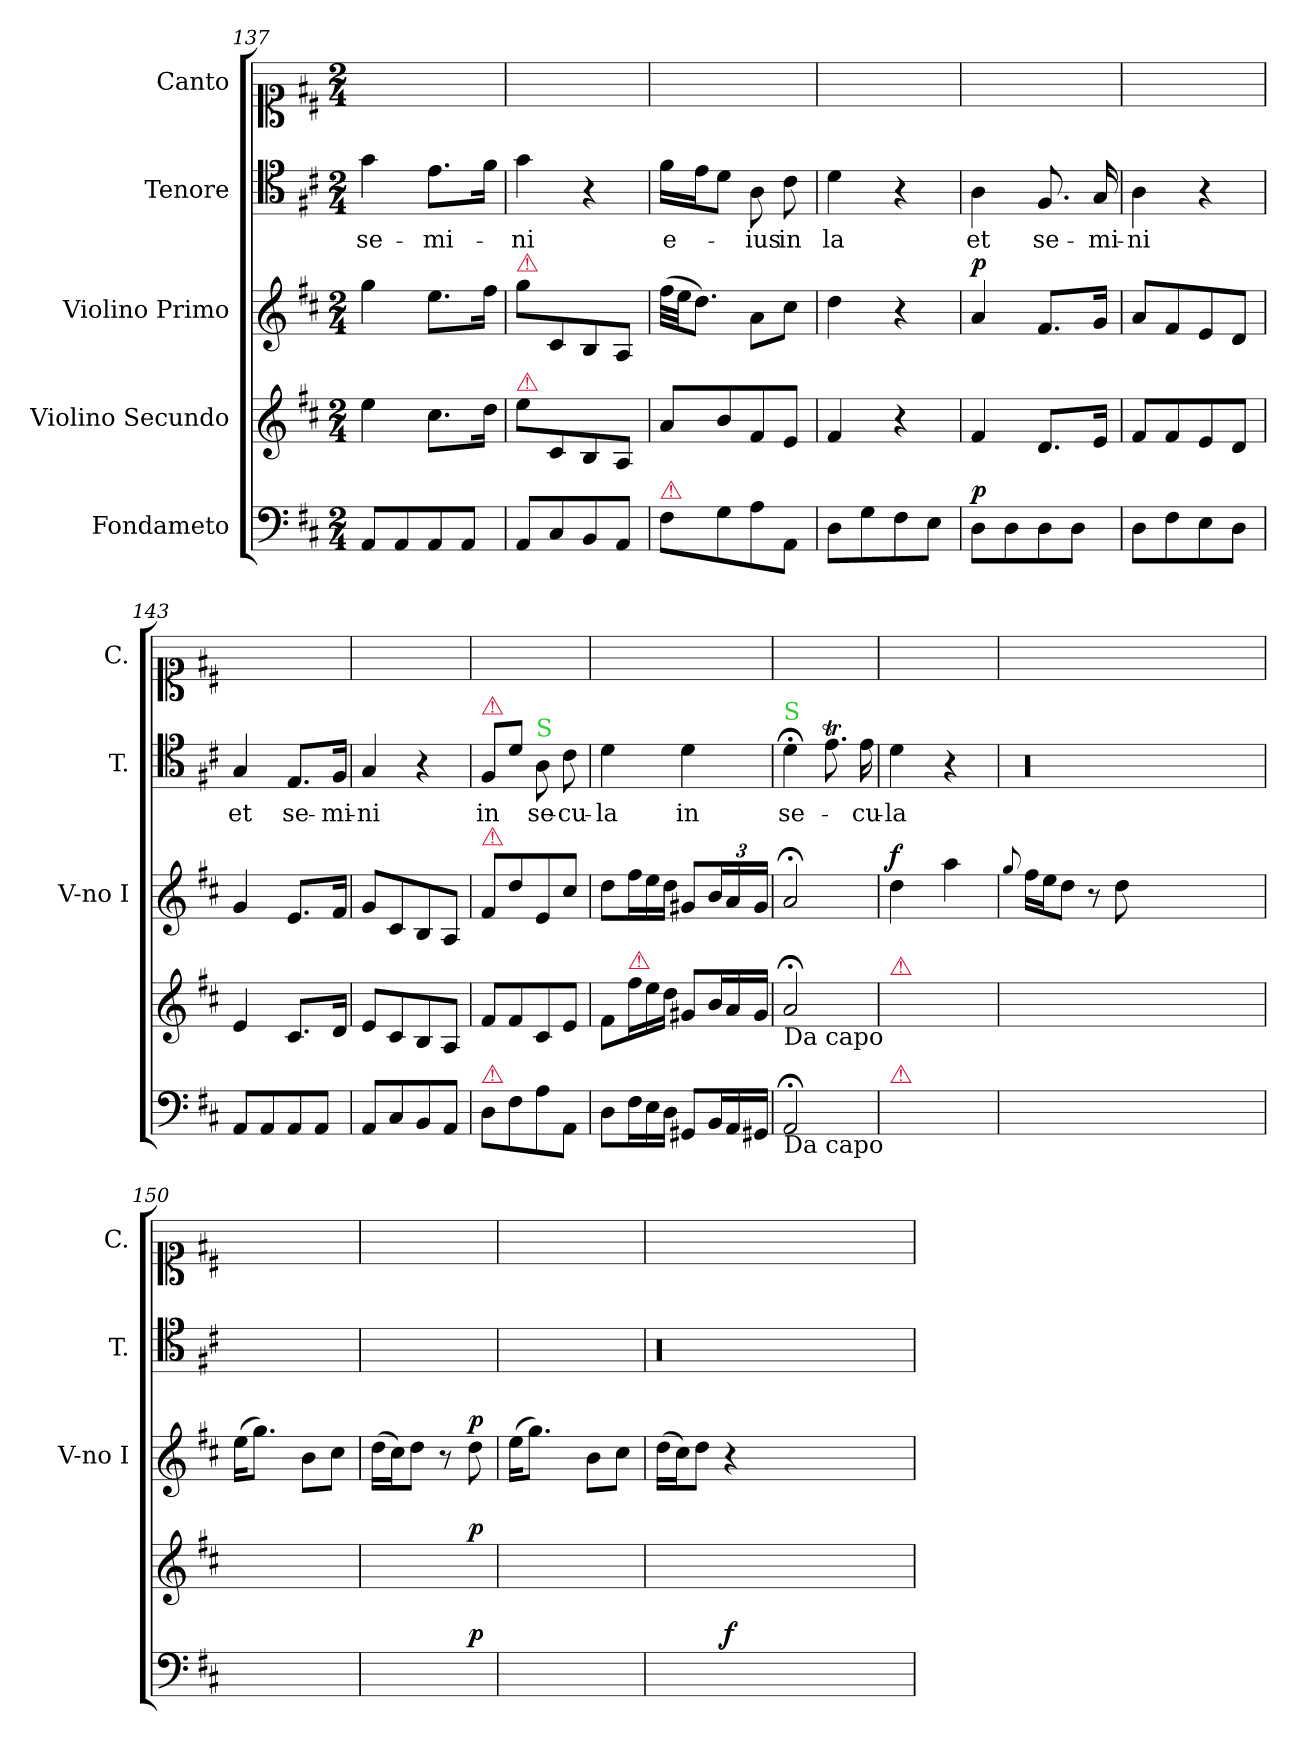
**kern	**dynam	**kern	**dynam	**kern	**dynam	**kern	**text	**kern
*part5	*part5	*part4	*part4	*part3	*part3	*part2	*part2	*part1
*staff5	*staff5	*staff4	*staff4	*staff3	*staff3	*staff2	*staff2	*staff1
*I"Fondameto	*	*I"Violino Secundo	*	*I"Violino Primo	*	*I"Tenore	*	*I"Canto
*	*	*	*	*I'V-no I	*	*I'T.	*	*I'C.
*clefF4	*	*clefG2	*	*clefG2	*	*clefC4	*	*clefC1
*k[f#c#]	*	*k[f#c#]	*	*k[f#c#]	*	*k[f#c#]	*	*k[f#c#]
*M2/4	*	*M2/4	*	*M2/4	*	*M2/4	*	*M2/4
=137	=137	=137	=137	=137	=137	=137	=137	=137
8AA/L	.	4ee\	.	4gg\	.	4g\	se-	2ryy
8AA/	.	.	.	.	.	.	.	.
8AA/	.	8.cc#\L	.	8.ee\L	.	8.e\L	-mi-	.
8AA/J	.	.	.	.	.	.	.	.
.	.	16dd\Jk	.	16ff#\Jk	.	16f#\Jk	.	.
=138	=138	=138	=138	=138	=138	=138	=138	=138
!	!	!	!	!LO:TX:a:color=crimson:t=⚠	!	!	!	!
!	!	!LO:TX:a:color=crimson:t=⚠	!	!	!	!	!	!
8AA/L	.	8ee\L	.	8gg\L	.	4g\	-ni	2ryy
8C#/	.	8c#/	.	8c#/	.	.	.	.
8BB/	.	8B/	.	8B/	.	4r	.	.
8AA/J	.	8A/J	.	8A/J	.	.	.	.
=139	=139	=139	=139	=139	=139	=139	=139	=139
!LO:TX:a:color=crimson:t=⚠	!	!	!	!	!	!	!	!
8F#\L	.	8a/L	.	(32ff#\LLL	.	16f#\LL	e-	2ryy
.	.	.	.	32ee\JJ	.	.	.	.
.	.	.	.	8.dd\J)	.	16e\J	.	.
8G\	.	8b/	.	.	.	8d\J	.	.
8A\	.	8f#/	.	8a\L	.	8A\	-ius	.
8AA/J	.	8e/J	.	8cc#\J	.	8c#\	in	.
=140	=140	=140	=140	=140	=140	=140	=140	=140
8D\L	.	4f#/	.	4dd\	.	4d\	la	2ryy
8G\	.	.	.	.	.	.	.	.
8F#\	.	4r	.	4r	.	4r	.	.
8E\J	.	.	.	.	.	.	.	.
=141	=141	=141	=141	=141	=141	=141	=141	=141
!	!LO:DY:a	!	!	!	!LO:DY:a	!	!	!
8D\L	p	4f#/	.	4a/	p	4A\	et	2ryy
8D\	.	.	.	.	.	.	.	.
8D\	.	8.d/L	.	8.f#/L	.	8.F#/	se-	.
8D\J	.	.	.	.	.	.	.	.
.	.	16e/Jk	.	16g/Jk	.	16G/	-mi-	.
=142	=142	=142	=142	=142	=142	=142	=142	=142
8D\L	.	8f#/L	.	8a/L	.	4A\	-ni	2ryy
8F#\	.	8f#/	.	8f#/	.	.	.	.
8E\	.	8e/	.	8e/	.	4r	.	.
8D\J	.	8d/J	.	8d/J	.	.	.	.
=143	=143	=143	=143	=143	=143	=143	=143	=143
8AA/L	.	4e/	.	4g/	.	4G/	et	2ryy
8AA/	.	.	.	.	.	.	.	.
8AA/	.	8.c#/L	.	8.e/L	.	8.E/L	se-	.
8AA/J	.	.	.	.	.	.	.	.
.	.	16d/Jk	.	16f#/Jk	.	16F#/Jk	-mi-	.
=144	=144	=144	=144	=144	=144	=144	=144	=144
8AA/L	.	8e/L	.	8g/L	.	4G/	-ni	2ryy
8C#/	.	8c#/	.	8c#/	.	.	.	.
8BB/	.	8B/	.	8B/	.	4r	.	.
8AA/J	.	8A/J	.	8A/J	.	.	.	.
=145	=145	=145	=145	=145	=145	=145	=145	=145
!	!	!	!	!	!	!LO:TX:a:color=crimson:t=⚠	!	!
!	!	!	!	!LO:TX:a:color=crimson:t=⚠	!	!	!	!
!LO:TX:a:color=crimson:t=⚠	!	!	!	!	!	!	!	!
8D\L	.	8f#/L	.	8f#/L	.	8F#/L	in	2ryy
8F#\	.	8f#/	.	8dd\	.	8d\J	.	.
!	!	!	!	!	!	!LO:TX:a:color=limegreen:t=S	!	!
8A\	.	8c#/	.	8e/	.	8A\	se-	.
8AA/J	.	8e/J	.	8cc#\J	.	8c#\	-cu-	.
=146	=146	=146	=146	=146	=146	=146	=146	=146
8D\L	.	8f#/L	.	8dd\L	.	4d\	-la	2ryy
*Xtuplet	*	*Xtuplet	*	*Xtuplet	*	*	*	*
!	!	!LO:TX:a:color=crimson:t=⚠	!	!	!	!	!	!
24F#\L	.	24ff#\L	.	24ff#\L	.	.	.	.
24E\	.	24ee\	.	24ee\	.	.	.	.
24D\JJ	.	24dd\JJ	.	24dd\JJ	.	.	.	.
8GG#X/L	.	8g#X/L	.	8g#X/L	.	4d\	in	.
*	*	*	*	*tuplet	*	*	*	*
24BB/L	.	24b/L	.	24b/L	.	.	.	.
24AA/	.	24a/	.	24a/	.	.	.	.
24GG#X/JJ	.	24g#/JJ	.	24g#/JJ	.	.	.	.
=147	=147	=147	=147	=147	=147	=147	=147	=147
!	!	!	!	!	!	!LO:TX:a:color=limegreen:t=S	!	!
!	!	!LO:TX:b:t=Da capo	!	!	!	!	!	!
!LO:TX:b:t=Da capo	!	!	!	!	!	!	!	!
2AA;</	.	2a;</	.	2a;</	.	4d;<\	se-	2ryy
.	.	.	.	.	.	8.eT\	.	.
.	.	.	.	.	.	16e\	-cu-	.
=148	=148	=148	=148	=148	=148	=148	=148	=148
!	!	!LO:TX:a:color=crimson:t=⚠	!	!	!	!	!	!
!LO:TX:a:color=crimson:t=⚠	!	!	!	!	!	!	!	!
!	!	!	!	!	!LO:DY:a	!	!	!
8D\Lyy	.	4dd\yy	.	4dd\	f	4d\	-la	2ryy
8F#\yy	.	.	.	.	.	.	.	.
8C#\yy	.	4aa\yy	.	4aa\	.	4r	.	.
8AA\Jyy	.	.	.	.	.	.	.	.
=149	=149	=149	=149	=149	=149	=149	=149	=149
.	.	8qqgg/yy	.	8qqgg/	.	.	.	.
!	!	!	!	!	!	!LO:N:vis=00	!	!
8D\Lyy	.	16ff#\LLyy	.	16ff#\LL	.	0r	.	2ryy
.	.	16ee\Jyy	.	16ee\J	.	.	.	.
8E\yy	.	8dd\Jyy	.	8dd\J	.	.	.	.
8F#\yy	.	8ryy	.	8r	.	.	.	.
8F#\Jyy	.	8dd\yy	.	8dd\	.	.	.	.
1.ryy	.	1.ryy	.	1.ryy	.	.	.	1.ryy
=150	=150	=150	=150	=150	=150	=150	=150	=150
8G\Lyy	.	(16ee\KLyy	.	(16ee\KL	.	2ryy	.	2ryy
.	.	8.gg\Jyy)	.	8.gg\J)	.	.	.	.
8E\yy	.	.	.	.	.	.	.	.
8G\yy	.	8b\Lyy	.	8b\L	.	.	.	.
8A\Jyy	.	8cc#\Jyy	.	8cc#\J	.	.	.	.
=151	=151	=151	=151	=151	=151	=151	=151	=151
8D\Lyy	.	(16dd\LLyy	.	(16dd\LL	.	2ryy	.	2ryy
.	.	16cc#\Jyy)	.	16cc#\J)	.	.	.	.
8E\yy	.	8dd\Jyy	.	8dd\J	.	.	.	.
8F#\yy	.	8ryy	.	8r	.	.	.	.
!	!LO:DY:a	!	!LO:DY:a	!	!LO:DY:a	!	!	!
8F#\Jyy	p	8dd\yy	p	8dd\	p	.	.	.
=152	=152	=152	=152	=152	=152	=152	=152	=152
8G\Lyy	.	8.ee\Lyy	.	(16ee\KL	.	2ryy	.	2ryy
.	.	.	.	8.ggJ)	.	.	.	.
8E\yy	.	.	.	.	.	.	.	.
.	.	16gg\Jkyy	.	.	.	.	.	.
8G\yy	.	8b\Lyy	.	8b\L	.	.	.	.
8A\Jyy	.	8cc#\Jyy	.	8cc#\J	.	.	.	.
=153	=153	=153	=153	=153	=153	=153	=153	=153
!	!	!	!	!	!	!LO:N:vis=00	!	!
8D\Lyy	.	(16dd\LLyy	.	(16dd\LL	.	0r	.	2ryy
.	.	16cc#\Jyy)	.	16cc#\J)	.	.	.	.
8D\Jyy	.	8dd\Jyy	.	8dd\J	.	.	.	.
!	!LO:DY:a	!	!	!	!	!	!	!
8F#\Lyy	f	4ryy	.	4r	.	.	.	.
8E\Jyy	.	.	.	.	.	.	.	.
1.ryy	.	1.ryy	.	1.ryy	.	.	.	1.ryy
=	=	=	=	=	=	=	=	=
*-	*-	*-	*-	*-	*-	*-	*-	*-
